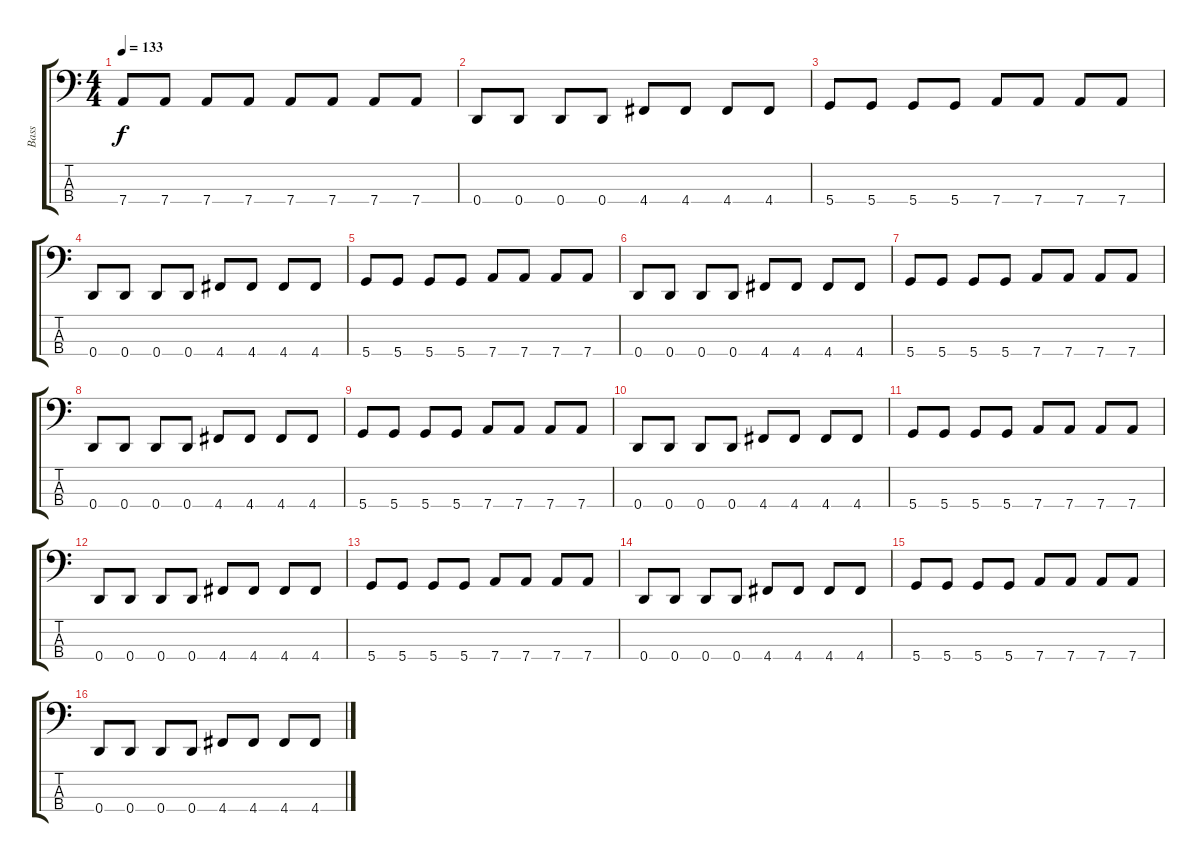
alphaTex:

\track ("Bass" "Bass") {instrument electricbasspick}
\staff {score tabs}
\tuning (G2 D2 A1 D1) {hide}
\ts (4 4)
\tempo 133
\clef f4
\ks c
7.4.8{dy f} 7.4.8 7.4.8 7.4.8 7.4.8 7.4.8 7.4.8 7.4.8 |
0.4.8 0.4.8 0.4.8 0.4.8 4.4.8 4.4.8 4.4.8 4.4.8 |
5.4.8 5.4.8 5.4.8 5.4.8 7.4.8 7.4.8 7.4.8 7.4.8 |
0.4.8 0.4.8 0.4.8 0.4.8 4.4.8 4.4.8 4.4.8 4.4.8 |
5.4.8 5.4.8 5.4.8 5.4.8 7.4.8 7.4.8 7.4.8 7.4.8 |
0.4.8 0.4.8 0.4.8 0.4.8 4.4.8 4.4.8 4.4.8 4.4.8 |
5.4.8 5.4.8 5.4.8 5.4.8 7.4.8 7.4.8 7.4.8 7.4.8 |
0.4.8 0.4.8 0.4.8 0.4.8 4.4.8 4.4.8 4.4.8 4.4.8 |
5.4.8 5.4.8 5.4.8 5.4.8 7.4.8 7.4.8 7.4.8 7.4.8 |
0.4.8 0.4.8 0.4.8 0.4.8 4.4.8 4.4.8 4.4.8 4.4.8 |
5.4.8 5.4.8 5.4.8 5.4.8 7.4.8 7.4.8 7.4.8 7.4.8 |
0.4.8 0.4.8 0.4.8 0.4.8 4.4.8 4.4.8 4.4.8 4.4.8 |
5.4.8 5.4.8 5.4.8 5.4.8 7.4.8 7.4.8 7.4.8 7.4.8 |
0.4.8 0.4.8 0.4.8 0.4.8 4.4.8 4.4.8 4.4.8 4.4.8 |
5.4.8 5.4.8 5.4.8 5.4.8 7.4.8 7.4.8 7.4.8 7.4.8 |
0.4.8 0.4.8 0.4.8 0.4.8 4.4.8 4.4.8 4.4.8 4.4.8
